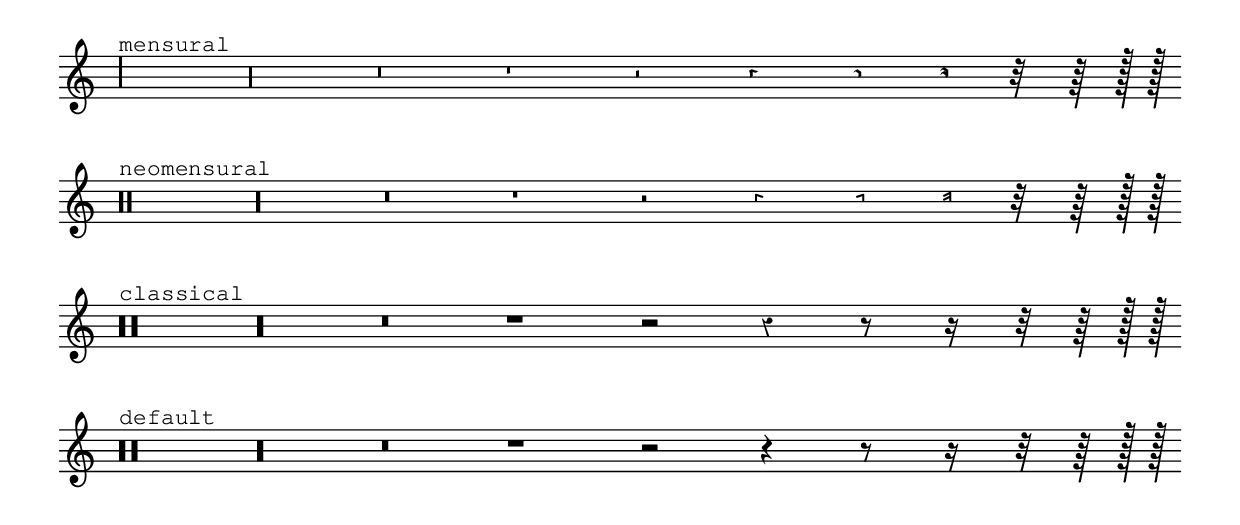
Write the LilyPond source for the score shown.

%% Do not edit this file; it is auto-generated from LSR http://lsr.dsi.unimi.it
%% This file is in the public domain.
\version "2.11.50"

\header {
  lsrtags = "rhythms, ancient-notation, tweaks-and-overrides"

 doctitlees = "Estilos de silencios"
 texidoces = "
Los silencios se pueden imprimir en distintos estilos.

"
  texidoc = "
Rests may be used in various styles.




"
  doctitle = "Rest styles"
} % begin verbatim
\layout {
  indent = 0.0
  \context {
    \Staff
    \remove "Time_signature_engraver"
  }
}

\relative c {
  \set Score.timing = ##f
  \override Staff.Rest  #'style = #'mensural
  r\maxima^\markup \typewriter { mensural }
  r\longa r\breve r1 r2 r4 r8 r16 r32 r64 r128 r128
  \bar ""
  
  \override Staff.Rest  #'style = #'neomensural
  r\maxima^\markup \typewriter { neomensural }
  r\longa r\breve r1 r2 r4 r8 r16 r32 r64 r128 r128
  \bar ""
  
  \override Staff.Rest  #'style = #'classical
  r\maxima^\markup \typewriter { classical }
  r\longa r\breve r1 r2 r4 r8 r16 r32 r64 r128 r128
  \bar ""
  
  \override Staff.Rest  #'style = #'default
  r\maxima^\markup \typewriter { default }
  r\longa r\breve r1 r2 r4 r8 r16 r32 r64 r128 r128
}
